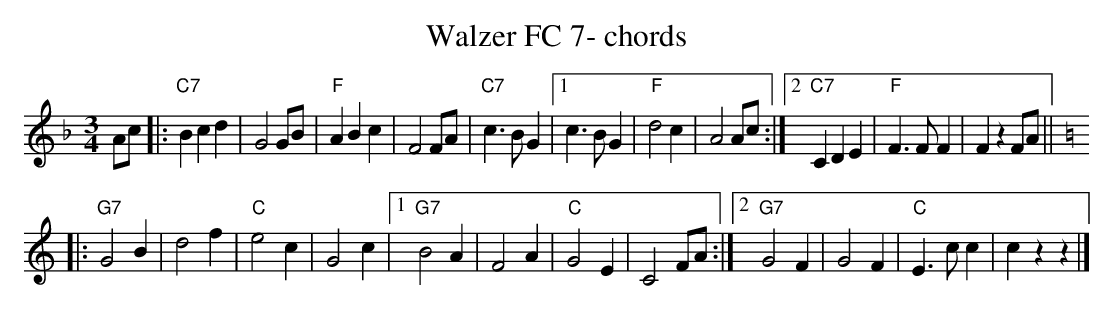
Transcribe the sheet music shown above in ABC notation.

X:1
T:Walzer FC 7- chords
M:3/4
L:1/4
K:F%%MIDI gchordon
A/2c/2 |: "C7"Bcd | G2G/2B/2 | "F"ABc | F2F/2A/2 | "C7"c>BG |1 c>BG | "F"d2c | A2A/2c/2 :|2 "C7"CDE | "F"F>FF | FzF/2A/2 || [K:C]
|: "G7"G2B | d2f | "C"e2c | G2c |1 "G7"B2A | F2A | "C"G2E | C2F/2A/2 :|2 "G7"G2F | G2F | "C"E>cc | czz |]
